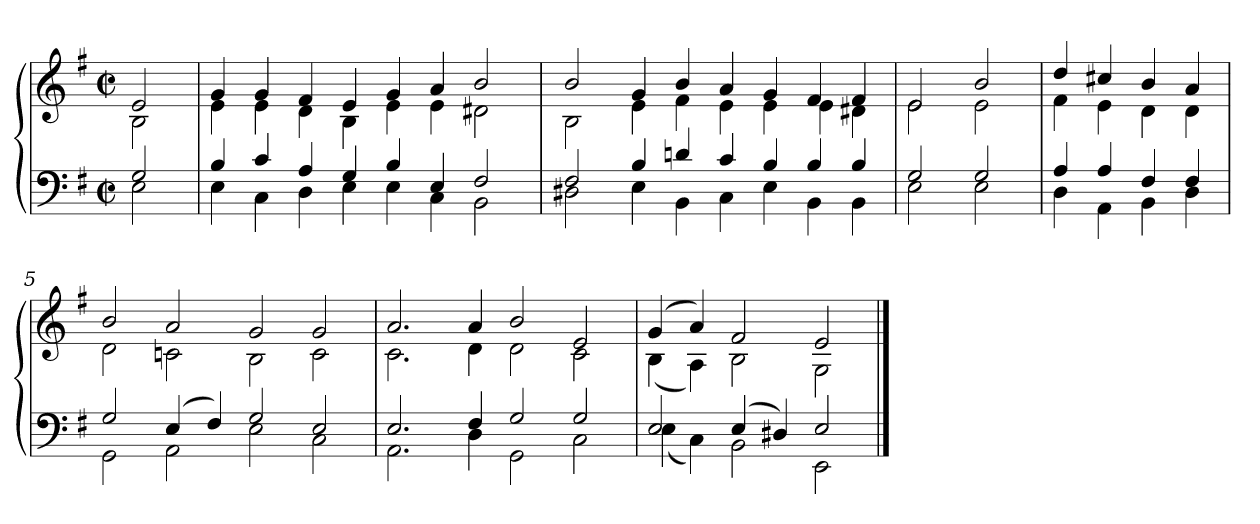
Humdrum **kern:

**kern	**kern
*part1	*part1
*staff2	*staff1
*clefF4	*clefG2
*k[f#]	*k[f#]
*e:	*e:
*M2/2	*M2/2
*met(c|)	*met(c|)
=	=
*^	*^
2G	2E	2e	2B
=1	=1	=1	=1
4B	4E	4g	4e
4c	4C	4g	4e
4A	4D	4f#	4d
4G	4E	4e	4B
4B	4E	4g	4e
4E	4C	4a	4e
2F#	2BB	2b	2d#X
=2	=2	=2	=2
2F#	2D#X	2b	2B
4B	4E	4g	4e
4dn	4BB	4b	4f#
4c	4C	4a	4e
4B	4E	4g	4e
4B	4BB	4f#	4e
4B	4BB	4f#	4d#X
=3	=3	=3	=3
2G	2E	2e	2e
2G	2E	2b	2e
=4	=4	=4	=4
4A	4D	4dd	4f#
4A	4AA	4cc#X	4e
4F#	4BB	4b	4d
4F#	4D	4a	4d
=5	=5	=5	=5
2G	2GG	2b	2d
(4E	2AA	2a	2cn
4F#)	.	.	.
2G	2E	2g	2B
2E	2C	2g	2c
=6	=6	=6	=6
2.E	2.AA	2.a	2.c
4F#	4D	4a	4d
2G	2GG	2b	2d
2G	2C	2e	2c
=7	=7	=7	=7
2E	(4E	(4g	(4B
.	4C)	4a)	4A)
(4E	2BB	2f#	2B
4D#X)	.	.	.
2E	2EE	2e	2G
*v	*v	*	*
*	*v	*v
==	==
*-	*-
